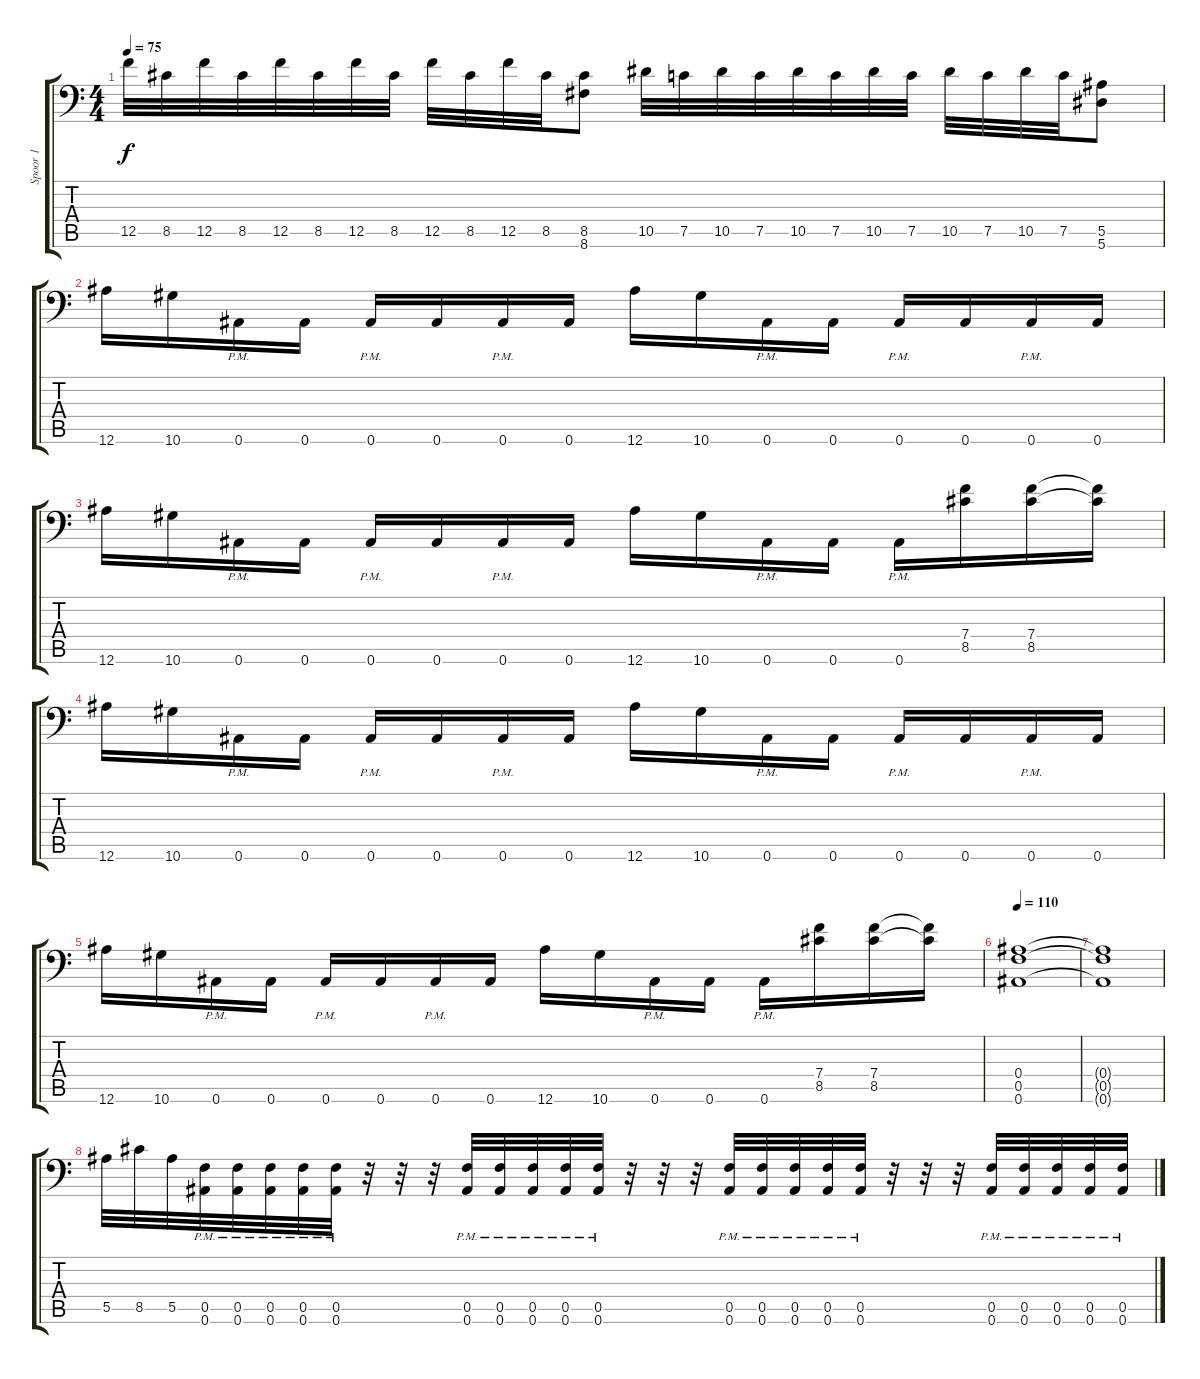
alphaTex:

\track ("Spoor 1" "Spoor 1") {instrument distortionguitar}
\staff {score tabs}
\tuning (C4 G3 Eb3 Bb2 F2 Bb1) {hide}
\ts (4 4)
\tempo 75
\clef f4
\ks c
12.5.32{dy f} 8.5.32 12.5.32 8.5.32 12.5.32 8.5.32 12.5.32 8.5.32 12.5.32 8.5.32 12.5.32 8.5.32 (8.5 8.6).8 10.5.32 7.5.32 10.5.32 7.5.32 10.5.32 7.5.32 10.5.32 7.5.32 10.5.32 7.5.32 10.5.32 7.5.32 (5.5 5.6).8 |
12.6.16 10.6.16 0.6{pm}.16 0.6.16 0.6{pm}.16 0.6.16 0.6{pm}.16 0.6.16 12.6.16 10.6.16 0.6{pm}.16 0.6.16 0.6{pm}.16 0.6.16 0.6{pm}.16 0.6.16 |
12.6.16 10.6.16 0.6{pm}.16 0.6.16 0.6{pm}.16 0.6.16 0.6{pm}.16 0.6.16 12.6.16 10.6.16 0.6{pm}.16 0.6.16 0.6{pm}.16 (7.4 8.5).16 (7.4 8.5).16 (7.4{t} 8.5{t}).16 |
12.6.16 10.6.16 0.6{pm}.16 0.6.16 0.6{pm}.16 0.6.16 0.6{pm}.16 0.6.16 12.6.16 10.6.16 0.6{pm}.16 0.6.16 0.6{pm}.16 0.6.16 0.6{pm}.16 0.6.16 |
12.6.16 10.6.16 0.6{pm}.16 0.6.16 0.6{pm}.16 0.6.16 0.6{pm}.16 0.6.16 12.6.16 10.6.16 0.6{pm}.16 0.6.16 0.6{pm}.16 (7.4 8.5).16 (7.4 8.5).16 (7.4{t} 8.5{t}).16 |
\tempo 110
(0.4 0.5 0.6).1 |
(0.4{t} 0.5{t} 0.6{t}).1 |
5.5.32 8.5.32 5.5.32 (0.5{pm} 0.6{pm}).32 (0.5{pm} 0.6{pm}).32 (0.5{pm} 0.6{pm}).32 (0.5{pm} 0.6{pm}).32 (0.5{pm} 0.6{pm}).32 r.32 r.32 r.32 (0.5{pm} 0.6{pm}).32 (0.5{pm} 0.6{pm}).32 (0.5{pm} 0.6{pm}).32 (0.5{pm} 0.6{pm}).32 (0.5{pm} 0.6{pm}).32 r.32 r.32 r.32 (0.5{pm} 0.6{pm}).32 (0.5{pm} 0.6{pm}).32 (0.5{pm} 0.6{pm}).32 (0.5{pm} 0.6{pm}).32 (0.5{pm} 0.6{pm}).32 r.32 r.32 r.32 (0.5{pm} 0.6{pm}).32 (0.5{pm} 0.6{pm}).32 (0.5{pm} 0.6{pm}).32 (0.5{pm} 0.6{pm}).32 (0.5{pm} 0.6{pm}).32
